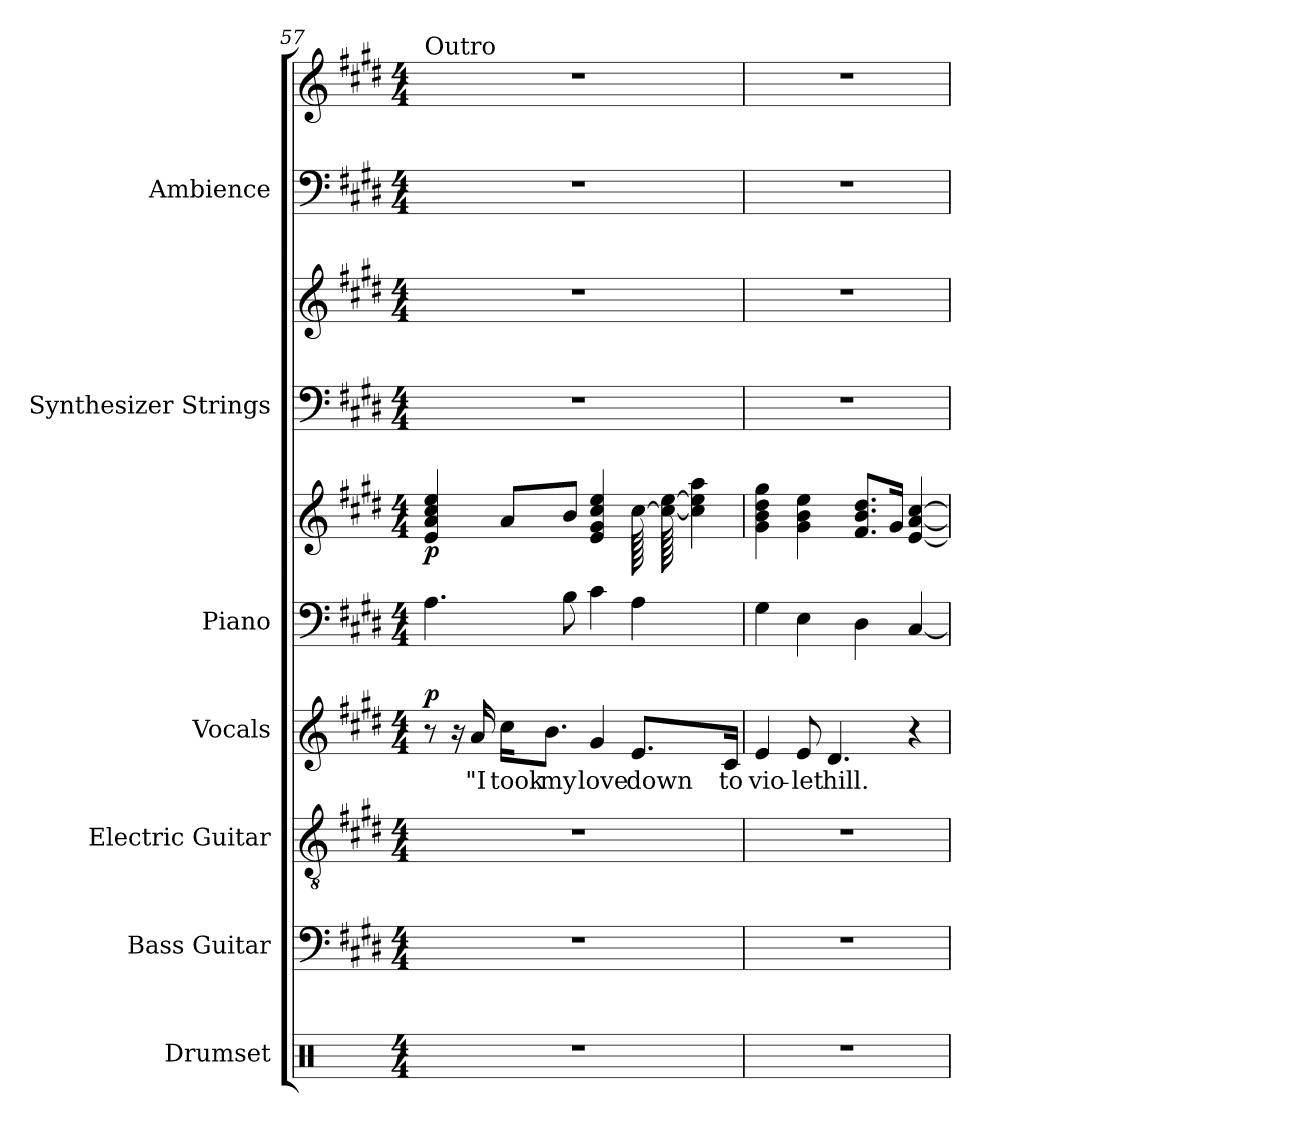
**kern	**kern	**kern	**kern	**text	**dynam	**kern	**kern	**dynam	**kern	**kern	**kern	**kern
*part7	*part6	*part5	*part4	*part4	*part4	*part3	*part3	*part3	*part2	*part2	*part1	*part1
*staff10	*staff9	*staff8	*staff7	*staff7	*staff7	*staff6	*staff5	*staff5/6	*staff4	*staff3	*staff2	*staff1
*I"Drumset	*I"Bass Guitar	*I"Electric Guitar	*I"Vocals	*	*	*I"Piano	*	*	*I"Synthesizer Strings	*	*I"Ambience	*
*I'D. Set	*I'B. Guit.	*I'E. Guit.	*I'Voc.	*	*	*I'Pno.	*	*	*I'Syn. Str.	*	*I'Amb.	*
*clefX	*clefF4	*clefGv2	*clefG2	*	*	*clefF4	*clefG2	*	*clefF4	*clefG2	*clefF4	*clefG2
*	*ITrd7c12	*	*	*	*	*	*	*	*	*	*	*
*k[]	*k[f#c#g#d#]	*k[f#c#g#d#]	*k[f#c#g#d#]	*	*	*k[f#c#g#d#]	*k[f#c#g#d#]	*	*k[f#c#g#d#]	*k[f#c#g#d#]	*k[f#c#g#d#]	*k[f#c#g#d#]
*M4/4	*M4/4	*M4/4	*M4/4	*	*	*M4/4	*M4/4	*	*M4/4	*M4/4	*M4/4	*M4/4
=57	=57	=57	=57	=57	=57	=57	=57	=57	=57	=57	=57	=57
!	!	!	!	!	!	!	!	!	!	!	!	!LO:TX:a:t=Outro
!	!	!	!	!	!LO:DY:b	!	!	!LO:DY:b	!	!	!	!
1r	1r	1r	8r	.	p	4.A\	4e/ 4a/ 4cc#/ 4ee/	p	1r	1r	1r	1r
.	.	.	16r	.	.	.	.	.	.	.	.	.
!	!	!	!	!LO:LY:b	!	!	!	!	!	!	!	!
.	.	.	16a/	"I	.	.	.	.	.	.	.	.
!	!	!	!	!LO:LY:b	!	!	!	!	!	!	!	!
.	.	.	16cc#\KL	took	.	.	8a/L	.	.	.	.	.
!	!	!	!	!LO:LY:b	!	!	!	!	!	!	!	!
.	.	.	8.b\J	my	.	.	.	.	.	.	.	.
.	.	.	.	.	.	8B\	8b/J	.	.	.	.	.
!	!	!	!	!LO:LY:b	!	!	!	!	!	!	!	!
.	.	.	4g#/	love	.	4c#\	4e/ 4g#/ 4cc#/ 4ee/	.	.	.	.	.
!	!	!	!	!LO:LY:b	!	!	!	!	!	!	!	!
.	.	.	8.e/L	down	.	4A\	[128cc#\LLLLL	.	.	.	.	.
.	.	.	.	.	.	.	128cc#\_ [128ee\JJJJ	.	.	.	.	.
!	!	!	!	!	!	!	!LO:N:vis=4	!	!	!	!	!
.	.	.	.	.	.	.	8...cc#\] 8...ee\] 8...aa\	.	.	.	.	.
!	!	!	!	!LO:LY:b	!	!	!	!	!	!	!	!
.	.	.	16c#/Jk	to	.	.	.	.	.	.	.	.
=58	=58	=58	=58	=58	=58	=58	=58	=58	=58	=58	=58	=58
!	!	!	!	!LO:LY:b	!	!	!	!	!	!	!	!
1r	1r	1r	4e/	vio-	.	4G#\	4g#\ 4b\ 4dd#\ 4gg#\	.	1r	1r	1r	1r
!	!	!	!	!LO:LY:b	!	!	!	!	!	!	!	!
.	.	.	8e/	-let	.	4E\	4g#\ 4b\ 4ee\	.	.	.	.	.
!	!	!	!	!LO:LY:b	!	!	!	!	!	!	!	!
.	.	.	4.d#/	hill.	.	.	.	.	.	.	.	.
.	.	.	.	.	.	4D#\	8.f#/ 8.b/ 8.dd#/L	.	.	.	.	.
.	.	.	.	.	.	.	16g#/Jk	.	.	.	.	.
.	.	.	4r	.	.	[4C#/	[4e/ [4a/ [4cc#/	.	.	.	.	.
=	=	=	=	=	=	=	=	=	=	=	=	=
*-	*-	*-	*-	*-	*-	*-	*-	*-	*-	*-	*-	*-
